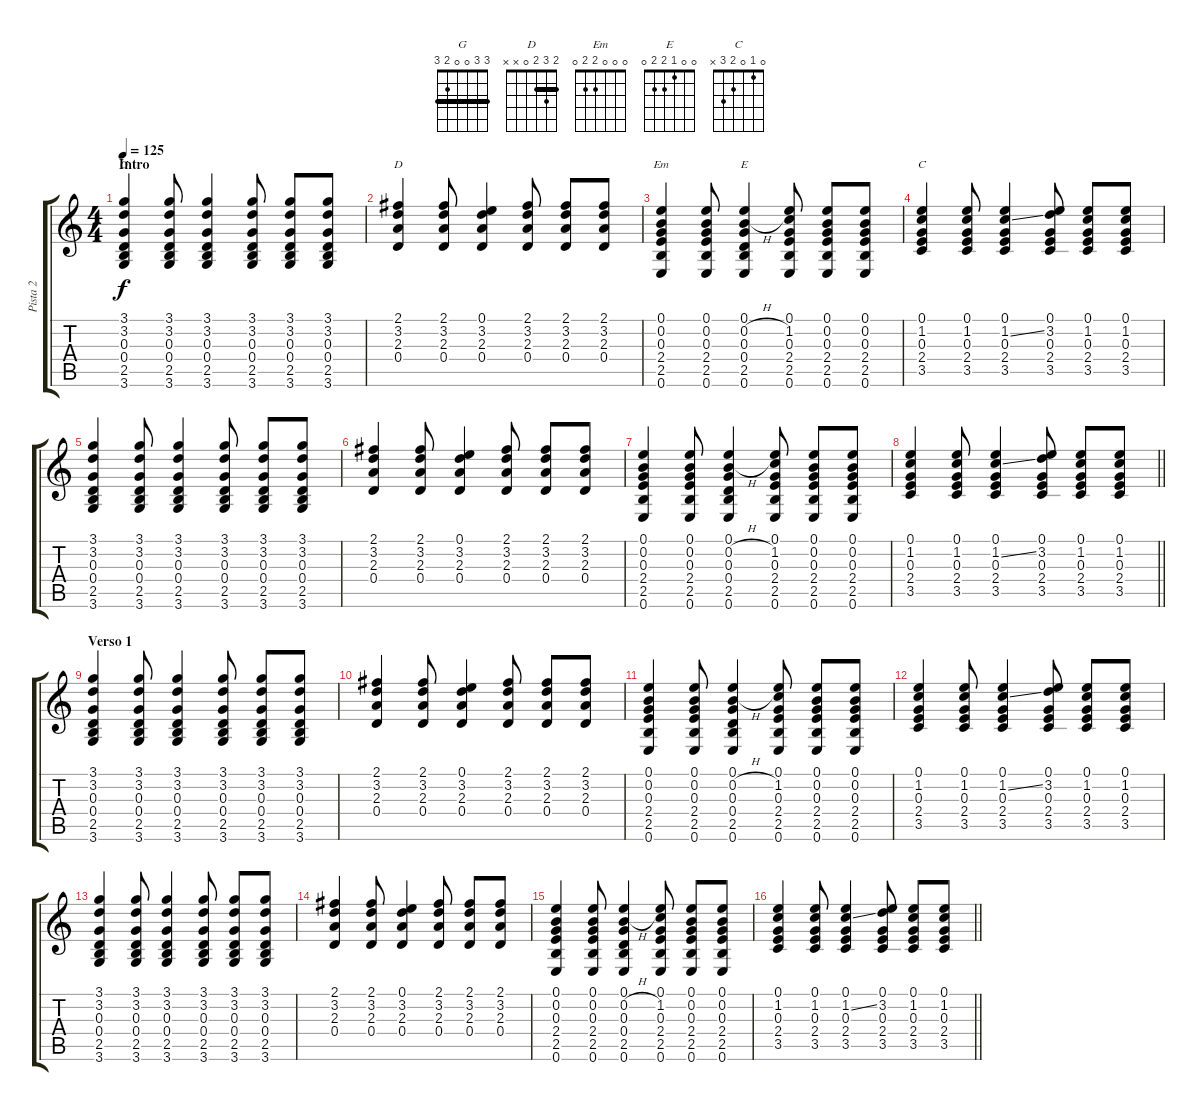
\track ("Pista 2" "Pista 2") {instrument acousticguitarsteel}
\staff {score tabs}
\tuning (E4 B3 G3 D3 A2 E2) {hide}
\chord ("G" 3 3 0 0 2 3) {barre 3}
\chord ("D" 2 3 2 0 x x) {barre 2}
\chord ("Em" 0 0 0 2 2 0)
\chord ("E" 0 0 1 2 2 0)
\chord ("C" 0 1 0 2 3 x)
\ts (4 4)
\section ("" "Intro")
\tempo 125
\clef g2
\ks c
(3.1 3.2 0.3 0.4 2.5 3.6).4{ch "G" dy f instrument acousticguitarsteel} (3.1 3.2 0.3 0.4 2.5 3.6).8 (3.1 3.2 0.3 0.4 2.5 3.6).4 (3.1 3.2 0.3 0.4 2.5 3.6).8 (3.1 3.2 0.3 0.4 2.5 3.6).8 (3.1 3.2 0.3 0.4 2.5 3.6).8 |
(2.1 3.2 2.3 0.4).4{ch "D"} (2.1 3.2 2.3 0.4).8 (0.1 3.2 2.3 0.4).4 (2.1 3.2 2.3 0.4).8 (2.1 3.2 2.3 0.4).8 (2.1 3.2 2.3 0.4).8 |
(0.1 0.2 0.3 2.4 2.5 0.6).4{ch "Em"} (0.1 0.2 0.3 2.4 2.5 0.6).8 (0.1 0.2{h} 0.3 0.4 2.5 0.6).4{ch "E"} (0.1 1.2 0.3 2.4 2.5 0.6).8 (0.1 0.2 0.3 2.4 2.5 0.6).8 (0.1 0.2 0.3 2.4 2.5 0.6).8 |
(0.1 1.2 0.3 2.4 3.5).4{ch "C"} (0.1 1.2 0.3 2.4 3.5).8 (0.1 1.2{ss} 0.3 2.4 3.5).4 (0.1 3.2 0.3 2.4 3.5).8 (0.1 1.2 0.3 2.4 3.5).8 (0.1 1.2 0.3 2.4 3.5).8 |
(3.1 3.2 0.3 0.4 2.5 3.6).4 (3.1 3.2 0.3 0.4 2.5 3.6).8 (3.1 3.2 0.3 0.4 2.5 3.6).4 (3.1 3.2 0.3 0.4 2.5 3.6).8 (3.1 3.2 0.3 0.4 2.5 3.6).8 (3.1 3.2 0.3 0.4 2.5 3.6).8 |
(2.1 3.2 2.3 0.4).4 (2.1 3.2 2.3 0.4).8 (0.1 3.2 2.3 0.4).4 (2.1 3.2 2.3 0.4).8 (2.1 3.2 2.3 0.4).8 (2.1 3.2 2.3 0.4).8 |
(0.1 0.2 0.3 2.4 2.5 0.6).4 (0.1 0.2 0.3 2.4 2.5 0.6).8 (0.1 0.2{h} 0.3 0.4 2.5 0.6).4 (0.1 1.2 0.3 2.4 2.5 0.6).8 (0.1 0.2 0.3 2.4 2.5 0.6).8 (0.1 0.2 0.3 2.4 2.5 0.6).8 |
\barLineRight lightlight
(0.1 1.2 0.3 2.4 3.5).4 (0.1 1.2 0.3 2.4 3.5).8 (0.1 1.2{ss} 0.3 2.4 3.5).4 (0.1 3.2 0.3 2.4 3.5).8 (0.1 1.2 0.3 2.4 3.5).8 (0.1 1.2 0.3 2.4 3.5).8 |
\section ("" "Verso 1")
(3.1 3.2 0.3 0.4 2.5 3.6).4 (3.1 3.2 0.3 0.4 2.5 3.6).8 (3.1 3.2 0.3 0.4 2.5 3.6).4 (3.1 3.2 0.3 0.4 2.5 3.6).8 (3.1 3.2 0.3 0.4 2.5 3.6).8 (3.1 3.2 0.3 0.4 2.5 3.6).8 |
(2.1 3.2 2.3 0.4).4 (2.1 3.2 2.3 0.4).8 (0.1 3.2 2.3 0.4).4 (2.1 3.2 2.3 0.4).8 (2.1 3.2 2.3 0.4).8 (2.1 3.2 2.3 0.4).8 |
(0.1 0.2 0.3 2.4 2.5 0.6).4 (0.1 0.2 0.3 2.4 2.5 0.6).8 (0.1 0.2{h} 0.3 0.4 2.5 0.6).4 (0.1 1.2 0.3 2.4 2.5 0.6).8 (0.1 0.2 0.3 2.4 2.5 0.6).8 (0.1 0.2 0.3 2.4 2.5 0.6).8 |
(0.1 1.2 0.3 2.4 3.5).4 (0.1 1.2 0.3 2.4 3.5).8 (0.1 1.2{ss} 0.3 2.4 3.5).4 (0.1 3.2 0.3 2.4 3.5).8 (0.1 1.2 0.3 2.4 3.5).8 (0.1 1.2 0.3 2.4 3.5).8 |
(3.1 3.2 0.3 0.4 2.5 3.6).4 (3.1 3.2 0.3 0.4 2.5 3.6).8 (3.1 3.2 0.3 0.4 2.5 3.6).4 (3.1 3.2 0.3 0.4 2.5 3.6).8 (3.1 3.2 0.3 0.4 2.5 3.6).8 (3.1 3.2 0.3 0.4 2.5 3.6).8 |
(2.1 3.2 2.3 0.4).4 (2.1 3.2 2.3 0.4).8 (0.1 3.2 2.3 0.4).4 (2.1 3.2 2.3 0.4).8 (2.1 3.2 2.3 0.4).8 (2.1 3.2 2.3 0.4).8 |
(0.1 0.2 0.3 2.4 2.5 0.6).4 (0.1 0.2 0.3 2.4 2.5 0.6).8 (0.1 0.2{h} 0.3 0.4 2.5 0.6).4 (0.1 1.2 0.3 2.4 2.5 0.6).8 (0.1 0.2 0.3 2.4 2.5 0.6).8 (0.1 0.2 0.3 2.4 2.5 0.6).8 |
\barLineRight lightlight
(0.1 1.2 0.3 2.4 3.5).4 (0.1 1.2 0.3 2.4 3.5).8 (0.1 1.2{ss} 0.3 2.4 3.5).4 (0.1 3.2 0.3 2.4 3.5).8 (0.1 1.2 0.3 2.4 3.5).8 (0.1 1.2 0.3 2.4 3.5).8
